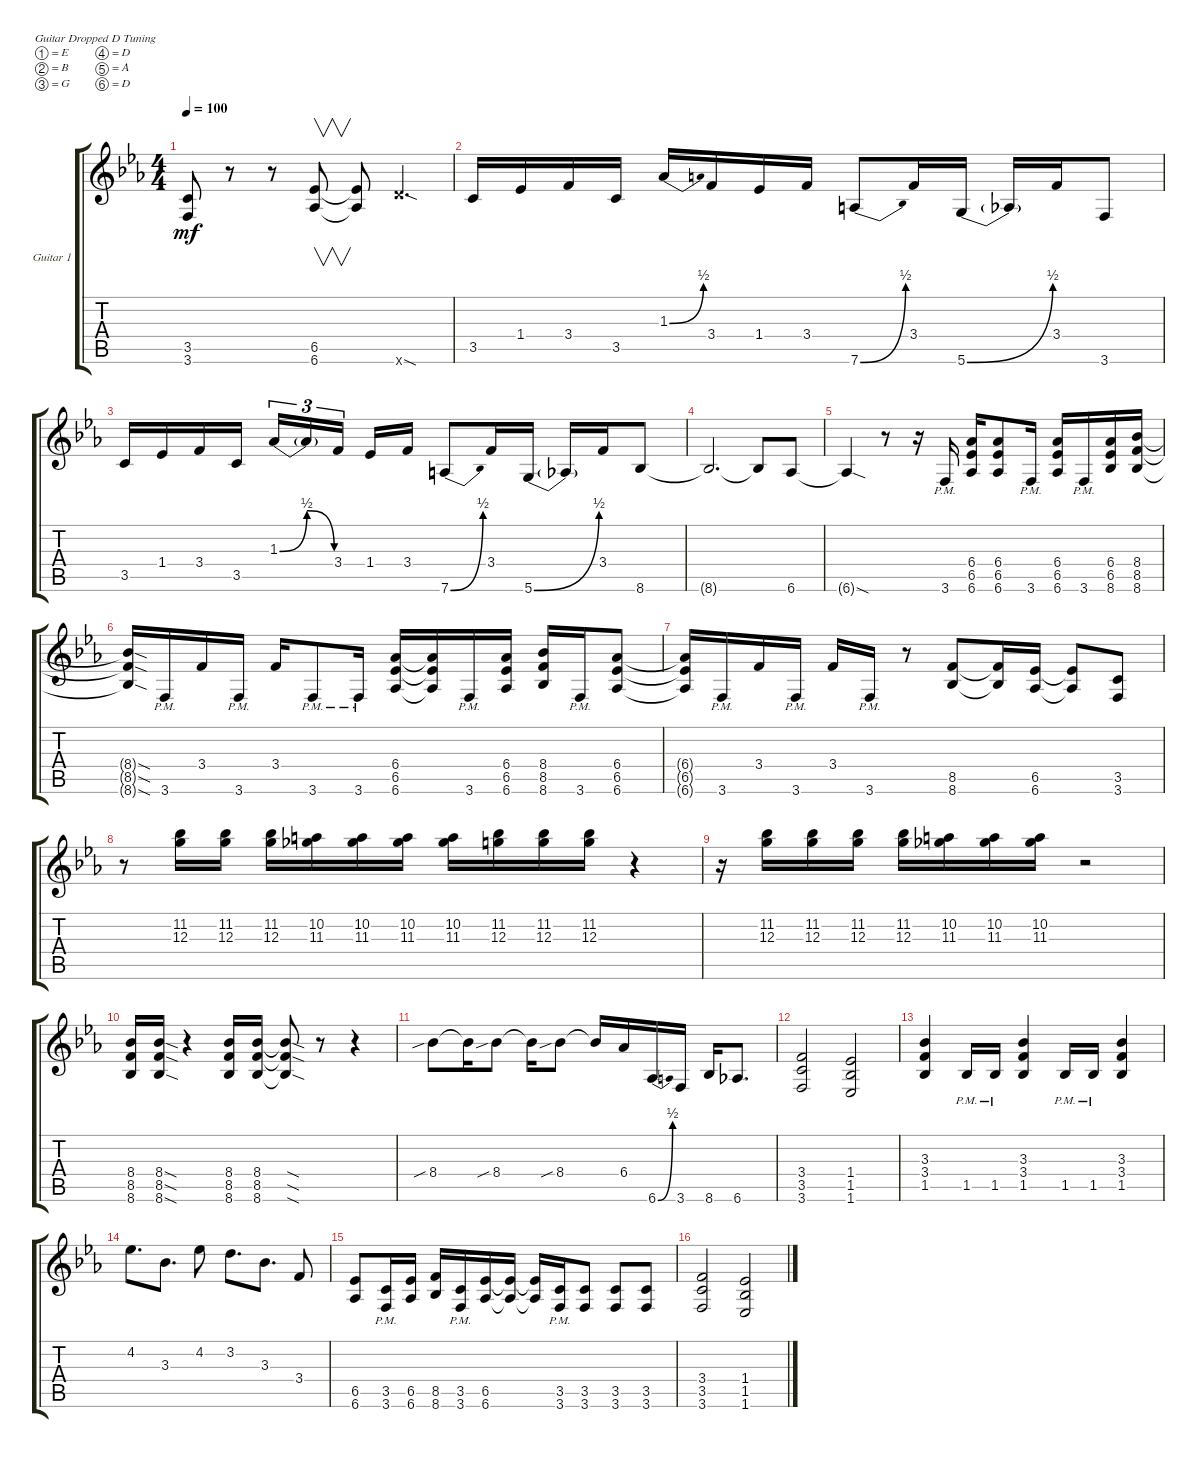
\bracketExtendMode groupsimilarinstruments
\firstSystemTrackNameOrientation horizontal
\otherSystemsTrackNameOrientation horizontal
\track ("Guitar 1" "Guitar 1") {instrument distortionguitar}
\staff {score tabs}
\tuning (E4 B3 G3 D3 A2 D2)
\ts (4 4)
\tempo 100
\clef g2
\ks eb
(3.5 3.6).8{dy mf} r.8 r.8 (6.5 6.6).8{v} (6.5{t} 6.6{t}).8 12.6{sod x}.4{d} |
3.5.16 1.4.16 3.4.16 3.5.16 1.3{be (bend 0 0 15 2)}.16 3.4.16 1.4.16 3.4.16 7.6{be (bend 0 0 15 2)}.8 3.4.16 5.6{be (bend 0 0 15 2)}.16 5.6{t}.16 3.4.16 3.6.8 |
3.5.16 1.4.16 3.4.16 3.5.16 1.3{be (bendrelease 0 0 10.2 2 20.4 2 30 0)}.16{tu (3 2)} 1.3{t}.16{tu (3 2)} 3.4.16{tu (3 2)} 1.4.16 3.4.16 7.6{be (bend 0 0 15 2)}.8 3.4.16 5.6{be (bend 0 0 15 2)}.16 5.6{t}.16 3.4.16 8.6.8 |
8.6{t}.2{d} 8.6{t}.8 6.6.8 |
6.6{sod t}.4 r.8 r.16 3.6{pm}.16 (6.4 6.5 6.6).16 (6.4 6.5 6.6).8 3.6{pm}.16 (6.4 6.5 6.6).16 3.6{pm}.16 (6.4 6.5 8.6).16 (8.4 8.5 8.6).16 |
(8.4{sod t} 8.5{sod t} 8.6{sod t}).16 3.6{pm}.16 3.4.16 3.6{pm}.16 3.4.16 3.6{pm}.8 3.6{pm}.16 (6.4 6.5 6.6).16 (6.4{t} 6.5{t} 6.6{t}).16 3.6{pm}.16 (6.4 6.5 6.6).16 (8.4 8.5 8.6).16 3.6{pm}.16 (6.4 6.5 6.6).8 |
(6.4{t} 6.5{t} 6.6{t}).16 3.6{pm}.16 3.4.16 3.6{pm}.16 3.4.16 3.6{pm}.16 r.8 (8.5 8.6).8 (8.5{t} 8.6{t}).16 (6.5 6.6).16 (6.5{t} 6.6{t}).8 (3.5 3.6).8 |
\section ("" "")
r.8 (11.2 12.3).16 (11.2 12.3).16 (11.2 12.3).16 (10.2 11.3).16 (10.2 11.3).16 (10.2 11.3).16 (10.2 11.3).16 (11.2 12.3).16 (11.2 12.3).16 (11.2 12.3).16 r.4 |
r.16 (11.2 12.3).16 (11.2 12.3).16 (11.2 12.3).16 (11.2 12.3).16 (10.2 11.3).16 (10.2 11.3).16 (10.2 11.3).16 r.2 |
(8.4 8.5 8.6).16 (8.4{sod} 8.5{sod} 8.6{sod}).16 r.4 (8.4 8.5 8.6).16 (8.4 8.5 8.6).16 (8.4{sod t} 8.5{sod t} 8.6{sod t}).8 r.8 r.4 |
8.4{sib}.8 8.4{t}.16 8.4{sib}.8 8.4{t}.16 8.4{sib}.8 8.4{t}.16 6.4.16 6.6{be (bend 0 0 15 2)}.16 3.6.16 8.6.16 6.6.8{d} |
\section ("" "")
(3.4 3.5 3.6).2 (1.4 1.5 1.6).2 |
(3.3 3.4 1.5).4 1.5{pm}.16 1.5{pm}.16 (3.3 3.4 1.5).4 1.5{pm}.16 1.5{pm}.16 (3.3 3.4 1.5).4 |
4.2.8{d} 3.3.8{d} 4.2.8 3.2.8{d} 3.3.8{d} 3.4.8 |
(6.5 6.6).8 (3.5{pm} 3.6{pm}).16 (6.5 6.6).16 (8.5 8.6).16 (3.5{pm} 3.6{pm}).16 (6.5 6.6).16 (6.5{t} 6.6{t}).16 (6.5{t} 6.6{t}).16 (3.5{pm} 3.6{pm}).16 (3.5 3.6).8 (3.5 3.6).8 (3.5 3.6).8 |
(3.4 3.5 3.6).2 (1.4 1.5 1.6).2
